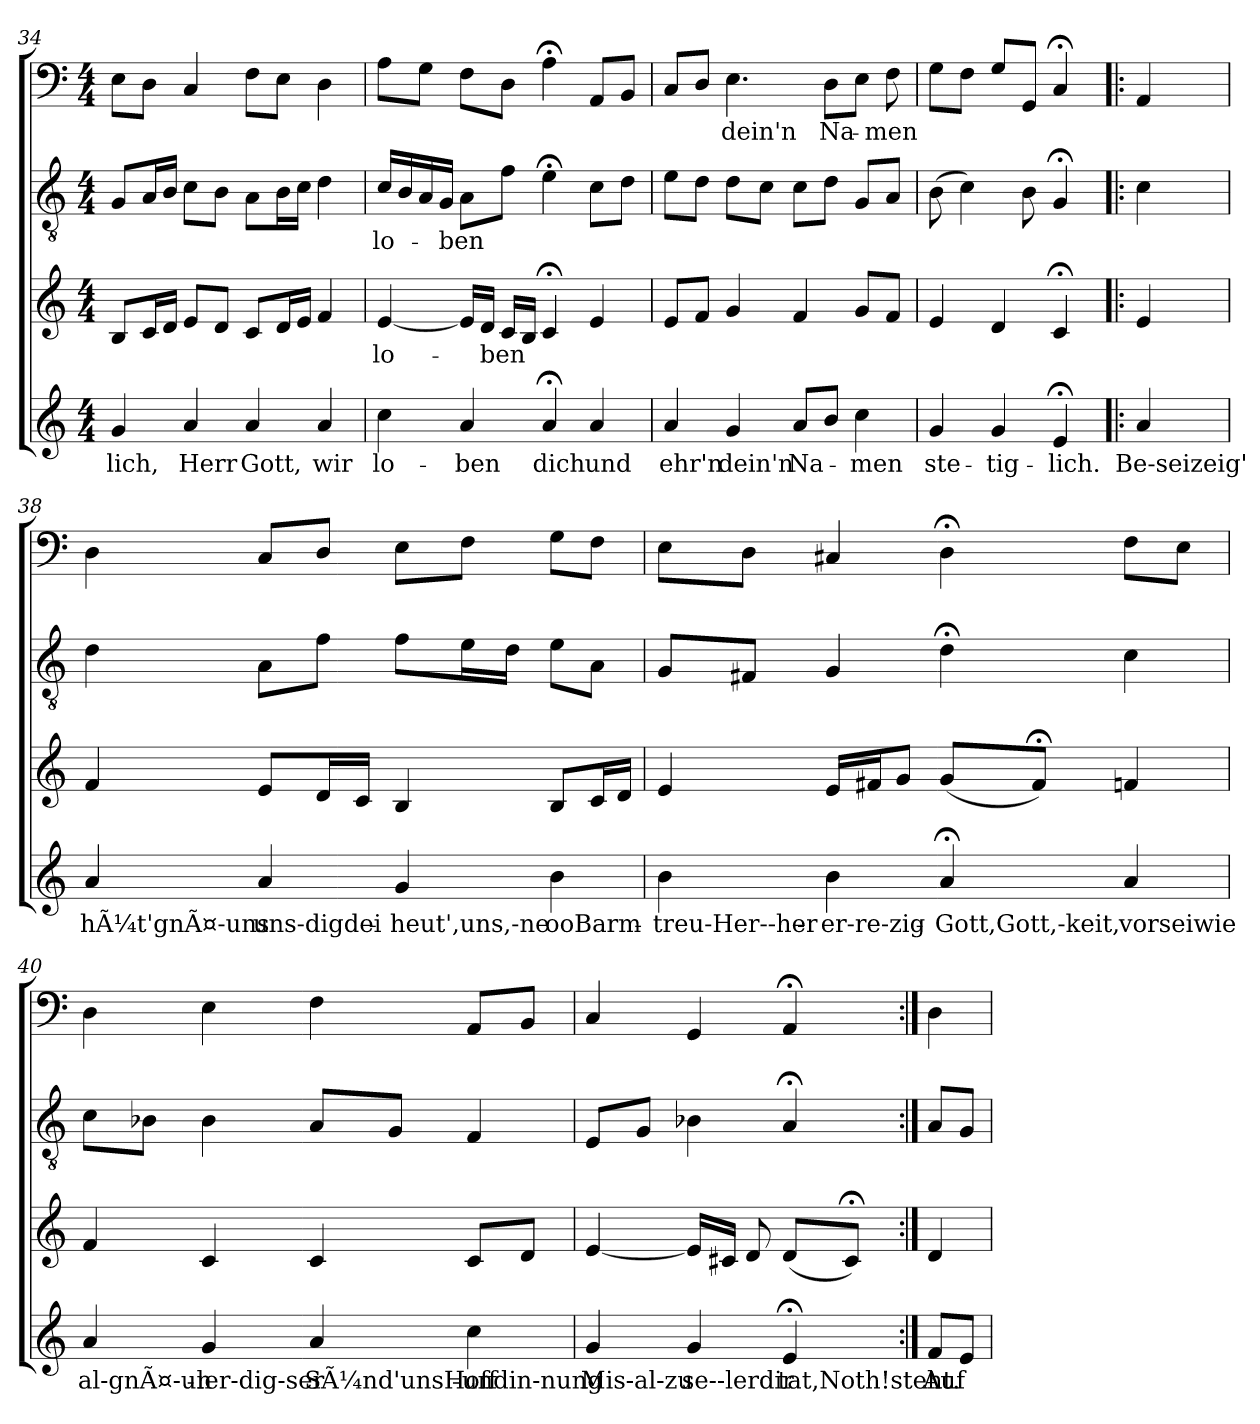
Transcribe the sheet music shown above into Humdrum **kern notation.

**kern	**text	**kern	**text	**kern	**text	**kern	**text
*part4	*part4	*part3	*part3	*part2	*part2	*part1	*part1
*staff4	*staff4	*staff3	*staff3	*staff2	*staff2	*staff1	*staff1
*clefG2	*	*clefG2	*	*clefGv2	*	*clefF4	*
*k[]	*	*k[]	*	*k[]	*	*k[]	*
*C:	*	*C:	*	*C:	*	*C:	*
*M4/4	*	*M4/4	*	*M4/4	*	*M4/4	*
=34	=34	=34	=34	=34	=34	=34	=34
4g	-lich,	8BL	.	8GL	.	8EL	.
.	.	16cL	.	16AL	.	8DJ	.
.	.	16dJJ	.	16BJJ	.	.	.
4a	Herr	8eL	.	8cL	.	4C	.
.	.	8dJ	.	8BJ	.	.	.
4a	Gott,	8cL	.	8AL	.	8FL	.
.	.	16dL	.	16BL	.	8EJ	.
.	.	16eJJ	.	16cJJ	.	.	.
4a	wir	4f	.	4d	.	4D	.
=35	=35	=35	=35	=35	=35	=35	=35
4cc	lo-	[4e	lo-	16cLL	lo-	8AL	.
.	.	.	.	16B	.	.	.
.	.	.	.	16A	.	8GJ	.
.	.	.	.	16GJJ	.	.	.
4a	-ben	16eLL]	.	8AL	-ben	8FL	.
.	.	16dJJ	.	.	.	.	.
.	.	16cLL	-ben	8fJ	.	8DJ	.
.	.	16BJJ	.	.	.	.	.
4a;<	dich	4c;<	.	4e;<	.	4A;<	.
4a	und	4e	.	8cL	.	8AAL	.
.	.	.	.	8dJ	.	8BBJ	.
=36	=36	=36	=36	=36	=36	=36	=36
4a	ehr'n	8eL	.	8eL	.	8CL	.
.	.	8fJ	.	8dJ	.	8DJ	.
4g	dein'n	4g	.	8dL	.	4.E	dein'n
.	.	.	.	8cJ	.	.	.
8aL	Na-	4f	.	8cL	.	.	.
8bJ	.	.	.	8dJ	.	8DL	Na-
4cc	-men	8gL	.	8GL	.	8EJ	.
.	.	8fJ	.	8AJ	.	8F	-men
=37	=37	=37	=37	=37	=37	=37	=37
4g	ste-	4e	.	(8B	.	8GL	.
.	.	.	.	4c)	.	8FJ	.
4g	-tig-	4d	.	.	.	8GL	.
.	.	.	.	8B	.	8GGJ	.
4e;<	-lich.	4c;<	.	4G;<	.	4C;<	.
=!|:	=!|:	=!|:	=!|:	=!|:	=!|:	=!|:	=!|:
4a	Be-seizeig'	4e	.	4c	.	4AA	.
=38	=38	=38	=38	=38	=38	=38	=38
4a	-hÃ¼t'gnÃ¤-uns	4f	.	4d	.	4D	.
4a	uns-digdei-	8eL	.	8AL	.	8CL	.
.	.	16dL	.	8fJ	.	8DJ	.
.	.	16cJJ	.	.	.	.	.
4g	heut',uns,-ne	4B	.	8fL	.	8EL	.
.	.	.	.	16eL	.	8FJ	.
.	.	.	.	16dJJ	.	.	.
4b	ooBarm-	8BL	.	8eL	.	8GL	.
.	.	16cL	.	8AJ	.	8FJ	.
.	.	16dJJ	.	.	.	.	.
=39	=39	=39	=39	=39	=39	=39	=39
4b	treu-Her--her-	4e	.	8GL	.	8EL	.
.	.	.	.	8F#XJ	.	8DJ	.
4b	-er-re-zig-	16eLL	.	4G	.	4C#X	.
.	.	16f#XJ	.	.	.	.	.
.	.	8gJ	.	.	.	.	.
4a;<	Gott,Gott,-keit,	(8gL	.	4d;<	.	4D;<	.
.	.	8f#;<J)	.	.	.	.	.
4a	vorseiwie	4fn	.	4c	.	8FL	.
.	.	.	.	.	.	8EJ	.
=40	=40	=40	=40	=40	=40	=40	=40
4a	al-gnÃ¤-un-	4f	.	8cL	.	4D	.
.	.	.	.	8B-XJ	.	.	.
4g	-ler-dig-ser	4c	.	4B-	.	4E	.
4a	SÃ¼nd'unsHoff-	4c	.	8AL	.	4F	.
.	.	.	.	8GJ	.	.	.
4cc	undin-nung	8cL	.	4F	.	8AAL	.
.	.	8dJ	.	.	.	8BBJ	.
=41	=41	=41	=41	=41	=41	=41	=41
4g	Mis-al-zu	[4e	.	8EL	.	4C	.
.	.	.	.	8GJ	.	.	.
4g	-se--lerdir	16eLL]	.	4B-X	.	4GG	.
.	.	16c#XJJ	.	.	.	.	.
.	.	8d	.	.	.	.	.
4e;<	-tat,Noth!steht.	(8dL	.	4A;<	.	4AA;<	.
.	.	8c#;<J)	.	.	.	.	.
=:|!	=:|!	=:|!	=:|!	=:|!	=:|!	=:|!	=:|!
8fL	Auf	4d	.	8AL	.	4D	.
8eJ	.	.	.	8GJ	.	.	.
=	=	=	=	=	=	=	=
*-	*-	*-	*-	*-	*-	*-	*-
